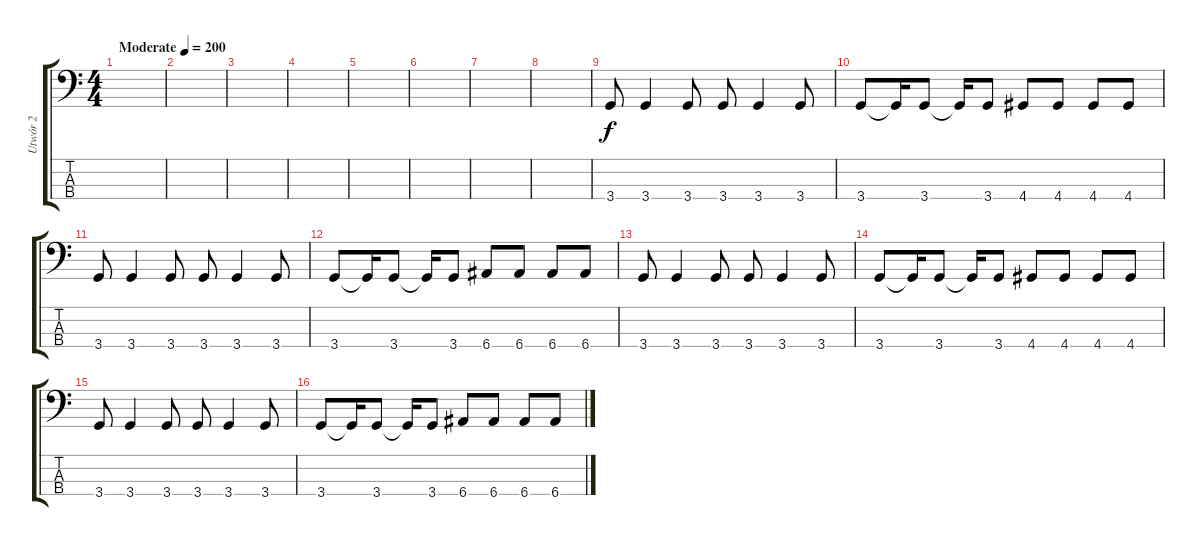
\track ("Utwór 2" "Utwór 2") {instrument electricbassfinger}
\staff {score tabs}
\tuning (G2 D2 A1 E1) {hide}
\ts (4 4)
\tempo (200 "Moderate")
\clef f4
\ks c
|
|
|
|
|
|
|
|
3.4.8 3.4.4 3.4.8 3.4.8 3.4.4 3.4.8 |
3.4.8 3.4{t}.16 3.4.8 3.4{t}.16 3.4.8 4.4.8 4.4.8 4.4.8 4.4.8 |
3.4.8 3.4.4 3.4.8 3.4.8 3.4.4 3.4.8 |
3.4.8 3.4{t}.16 3.4.8 3.4{t}.16 3.4.8 6.4.8 6.4.8 6.4.8 6.4.8 |
3.4.8 3.4.4 3.4.8 3.4.8 3.4.4 3.4.8 |
3.4.8 3.4{t}.16 3.4.8 3.4{t}.16 3.4.8 4.4.8 4.4.8 4.4.8 4.4.8 |
3.4.8 3.4.4 3.4.8 3.4.8 3.4.4 3.4.8 |
3.4.8 3.4{t}.16 3.4.8 3.4{t}.16 3.4.8 6.4.8 6.4.8 6.4.8 6.4.8
